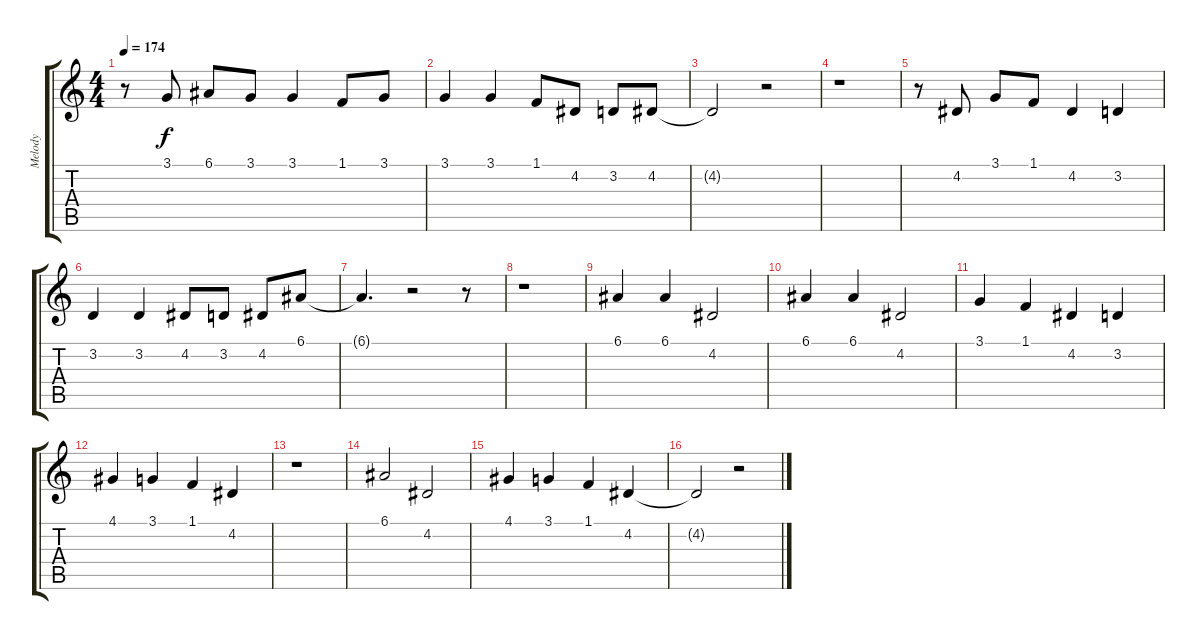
\track ("Melody" "Melody") {instrument vibraphone}
\staff {score tabs}
\tuning (E4 B3 G3 D3 A2 E2) {hide}
\ts (4 4)
\tempo 174
\clef g2
\ks c
r.8{dy f} 3.1.8 6.1.8 3.1.8 3.1.4 1.1.8 3.1.8 |
3.1.4 3.1.4 1.1.8 4.2.8 3.2.8 4.2.8 |
4.2{t}.2 r.2 |
r.1 |
r.8 4.2.8 3.1.8 1.1.8 4.2.4 3.2.4 |
3.2.4 3.2.4 4.2.8 3.2.8 4.2.8 6.1.8 |
6.1{t}.4{d} r.2 r.8 |
r.1 |
6.1.4 6.1.4 4.2.2 |
6.1.4 6.1.4 4.2.2 |
3.1.4 1.1.4 4.2.4 3.2.4 |
4.1.4 3.1.4 1.1.4 4.2.4 |
r.1 |
6.1.2 4.2.2 |
4.1.4 3.1.4 1.1.4 4.2.4 |
4.2{t}.2 r.2
